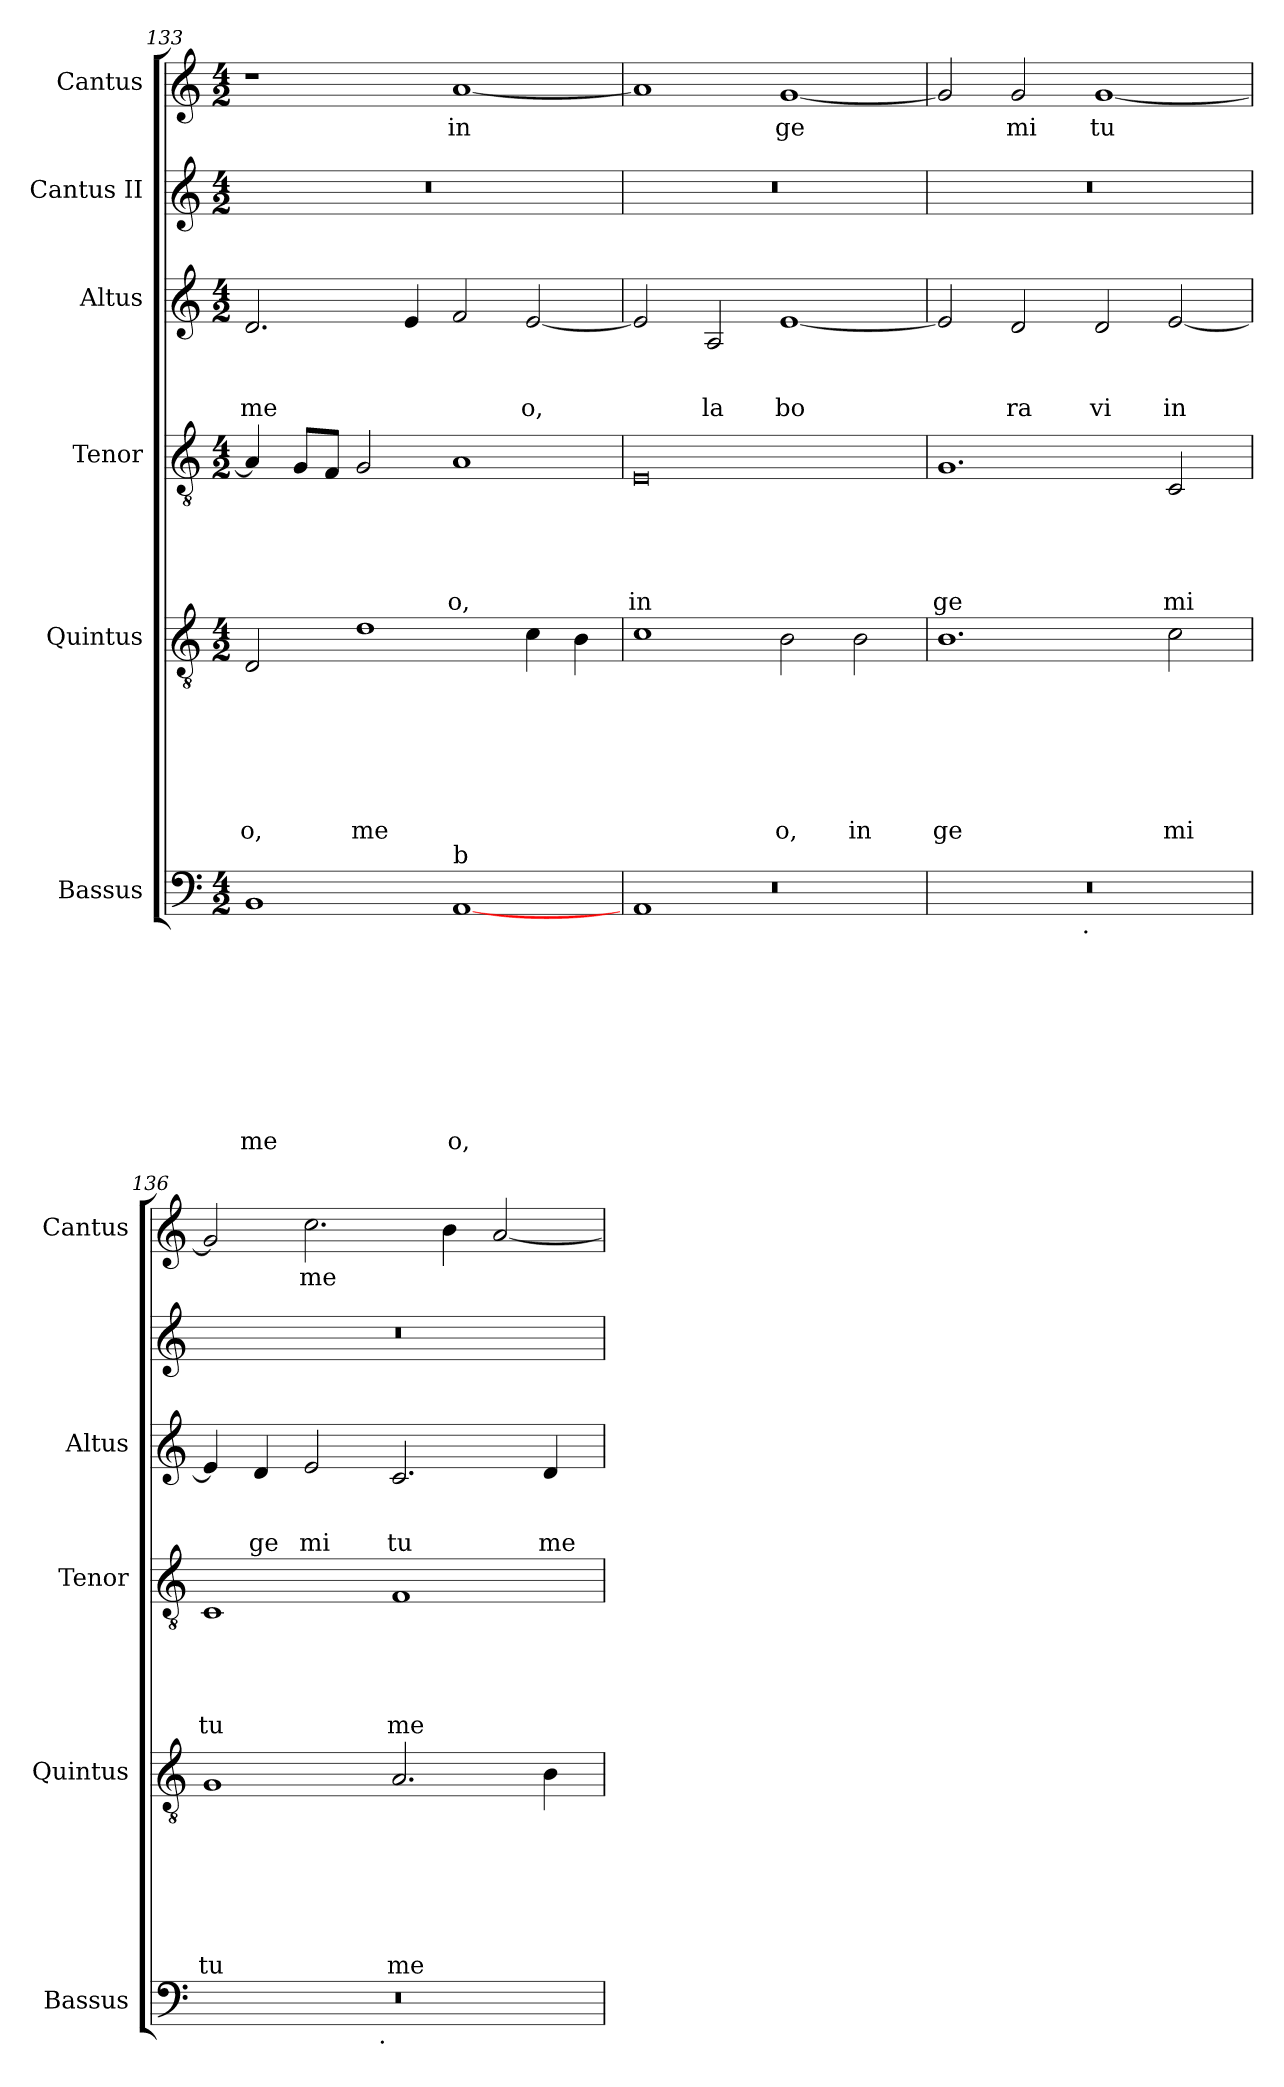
**kern	**text	**text	**text	**text	**text	**text	**text	**text	**text	**kern	**text	**text	**text	**text	**text	**text	**text	**kern	**text	**text	**text	**text	**text	**kern	**text	**text	**text	**kern	**kern	**text
*part6	*part6	*part6	*part6	*part6	*part6	*part6	*part6	*part6	*part6	*part5	*part5	*part5	*part5	*part5	*part5	*part5	*part5	*part4	*part4	*part4	*part4	*part4	*part4	*part3	*part3	*part3	*part3	*part2	*part1	*part1
*staff6	*staff6	*staff6	*staff6	*staff6	*staff6	*staff6	*staff6	*staff6	*staff6	*staff5	*staff5	*staff5	*staff5	*staff5	*staff5	*staff5	*staff5	*staff4	*staff4	*staff4	*staff4	*staff4	*staff4	*staff3	*staff3	*staff3	*staff3	*staff2	*staff1	*staff1
*I"Bassus	*	*	*	*	*	*	*	*	*	*I"Quintus	*	*	*	*	*	*	*	*I"Tenor	*	*	*	*	*	*I"Altus	*	*	*	*I"Cantus II	*I"Cantus	*
*I'Bassus	*	*	*	*	*	*	*	*	*	*I'Quintus	*	*	*	*	*	*	*	*I'Tenor	*	*	*	*	*	*I'Altus	*	*	*	*	*I'Cantus	*
*clefF4	*	*	*	*	*	*	*	*	*	*clefGv2	*	*	*	*	*	*	*	*clefGv2	*	*	*	*	*	*clefG2	*	*	*	*clefG2	*clefG2	*
*k[]	*	*	*	*	*	*	*	*	*	*k[]	*	*	*	*	*	*	*	*k[]	*	*	*	*	*	*k[]	*	*	*	*k[]	*k[]	*
*C:	*	*	*	*	*	*	*	*	*	*C:	*	*	*	*	*	*	*	*C:	*	*	*	*	*	*C:	*	*	*	*C:	*C:	*
*M4/2	*	*	*	*	*	*	*	*	*	*M4/2	*	*	*	*	*	*	*	*M4/2	*	*	*	*	*	*M4/2	*	*	*	*M4/2	*M4/2	*
=133	=133	=133	=133	=133	=133	=133	=133	=133	=133	=133	=133	=133	=133	=133	=133	=133	=133	=133	=133	=133	=133	=133	=133	=133	=133	=133	=133	=133	=133	=133
!	!	!	!	!	!	!	!	!	!LO:LY:b	!	!	!	!	!	!	!	!LO:LY:b	!	!	!	!	!	!	!	!	!	!LO:LY:b	!	!	!
1BB	.	.	.	.	.	.	.	.	me	2D/	.	.	.	.	.	.	o,	4A/]	.	.	.	.	.	2.d/	.	.	me	0r	1r	.
.	.	.	.	.	.	.	.	.	.	.	.	.	.	.	.	.	.	8G/L	.	.	.	.	.	.	.	.	.	.	.	.
.	.	.	.	.	.	.	.	.	.	.	.	.	.	.	.	.	.	8F/J	.	.	.	.	.	.	.	.	.	.	.	.
!	!	!	!	!	!	!	!	!	!	!	!	!	!	!	!	!	!LO:LY:b	!	!	!	!	!	!	!	!	!	!	!	!	!
.	.	.	.	.	.	.	.	.	.	1d	.	.	.	.	.	.	me	2G/	.	.	.	.	.	.	.	.	.	.	.	.
.	.	.	.	.	.	.	.	.	.	.	.	.	.	.	.	.	.	.	.	.	.	.	.	4e/	.	.	.	.	.	.
!LO:TX:a:t=b	!	!	!	!	!	!	!	!	!	!	!	!	!	!	!	!	!	!	!	!	!	!	!	!	!	!	!	!	!	!
!	!	!	!	!	!	!	!	!	!LO:LY:b	!	!	!	!	!	!	!	!	!	!	!	!	!	!LO:LY:b	!	!	!	!	!	!	!LO:LY:b
[<1AA	.	.	.	.	.	.	.	.	o,	.	.	.	.	.	.	.	.	1A	.	.	.	.	o,	2f/	.	.	.	.	[<1a	in
!	!	!	!	!	!	!	!	!	!	!	!	!	!	!	!	!	!	!	!	!	!	!	!	!	!	!	!LO:LY:b	!	!	!
.	.	.	.	.	.	.	.	.	.	4c\	.	.	.	.	.	.	.	.	.	.	.	.	.	[<2e/	.	.	o,	.	.	.
.	.	.	.	.	.	.	.	.	.	4B\	.	.	.	.	.	.	.	.	.	.	.	.	.	.	.	.	.	.	.	.
=134	=134	=134	=134	=134	=134	=134	=134	=134	=134	=134	=134	=134	=134	=134	=134	=134	=134	=134	=134	=134	=134	=134	=134	=134	=134	=134	=134	=134	=134	=134
*^	*	*	*	*	*	*	*	*	*	*	*	*	*	*	*	*	*	*	*	*	*	*	*	*	*	*	*	*	*	*
*	*^	*	*	*	*	*	*	*	*	*	*	*	*	*	*	*	*	*	*	*	*	*	*	*	*	*	*	*	*	*	*
!	!	!LO:N:vis=1	!	!	!	!	!	!	!	!	!	!	!	!	!	!	!	!	!	!	!	!	!	!	!LO:LY:b	!	!	!	!	!	!	!
0ryy	1AA	0r	.	.	.	.	.	.	.	.	.	1c	.	.	.	.	.	.	.	0E	.	.	.	.	in	2e/]	.	.	.	0r	1a]	.
!	!	!	!	!	!	!	!	!	!	!	!	!	!	!	!	!	!	!	!	!	!	!	!	!	!	!	!	!	!LO:LY:b	!	!	!
.	.	.	.	.	.	.	.	.	.	.	.	.	.	.	.	.	.	.	.	.	.	.	.	.	.	2A/	.	.	la	.	.	.
!	!	!	!	!	!	!	!	!	!	!	!	!	!	!	!	!	!	!	!LO:LY:b	!	!	!	!	!	!	!	!	!	!LO:LY:b	!	!	!LO:LY:b
.	1ryy	.	.	.	.	.	.	.	.	.	.	2B\	.	.	.	.	.	.	o,	.	.	.	.	.	.	[<1e	.	.	bo	.	[<1g	ge
!	!	!	!	!	!	!	!	!	!	!	!	!	!	!	!	!	!	!	!LO:LY:b	!	!	!	!	!	!	!	!	!	!	!	!	!
.	.	.	.	.	.	.	.	.	.	.	.	2B\	.	.	.	.	.	.	in	.	.	.	.	.	.	.	.	.	.	.	.	.
*v	*v	*v	*	*	*	*	*	*	*	*	*	*	*	*	*	*	*	*	*	*	*	*	*	*	*	*	*	*	*	*	*	*
=135	=135	=135	=135	=135	=135	=135	=135	=135	=135	=135	=135	=135	=135	=135	=135	=135	=135	=135	=135	=135	=135	=135	=135	=135	=135	=135	=135	=135	=135	=135
!	!	!	!	!	!	!	!	!	!	!	!	!	!	!	!	!	!LO:LY:b	!	!	!	!	!	!LO:LY:b	!	!	!	!	!	!	!
*^	*	*	*	*	*	*	*	*	*	*	*	*	*	*	*	*	*	*	*	*	*	*	*	*	*	*	*	*	*	*
0r	2ryy	.	.	.	.	.	.	.	.	.	1.B	.	.	.	.	.	.	ge	1.G	.	.	.	.	ge	2e/]	.	.	.	0r	2g/]	.
!	!	!	!	!	!	!	!	!	!	!	!	!	!	!	!	!	!	!	!	!	!	!	!	!	!	!	!	!LO:LY:b	!	!	!LO:LY:b
.	4...ryy	.	.	.	.	.	.	.	.	.	.	.	.	.	.	.	.	.	.	.	.	.	.	.	2d/	.	.	ra	.	2g/	mi
!	!LO:TX:b:t=.	!	!	!	!	!	!	!	!	!	!	!	!	!	!	!	!	!	!	!	!	!	!	!	!	!	!	!	!	!	!
.	1ryy	.	.	.	.	.	.	.	.	.	.	.	.	.	.	.	.	.	.	.	.	.	.	.	.	.	.	.	.	.	.
!	!	!	!	!	!	!	!	!	!	!	!	!	!	!	!	!	!	!	!	!	!	!	!	!	!	!	!	!LO:LY:b	!	!	!LO:LY:b
.	.	.	.	.	.	.	.	.	.	.	.	.	.	.	.	.	.	.	.	.	.	.	.	.	2d/	.	.	vi	.	[<1g	tu
!	!	!	!	!	!	!	!	!	!	!	!	!	!	!	!	!	!	!LO:LY:b	!	!	!	!	!	!LO:LY:b	!	!	!	!LO:LY:b	!	!	!
.	.	.	.	.	.	.	.	.	.	.	2c\	.	.	.	.	.	.	mi	2C/	.	.	.	.	mi	[<2e/	.	.	in	.	.	.
.	32ryy	.	.	.	.	.	.	.	.	.	.	.	.	.	.	.	.	.	.	.	.	.	.	.	.	.	.	.	.	.	.
=136	=136	=136	=136	=136	=136	=136	=136	=136	=136	=136	=136	=136	=136	=136	=136	=136	=136	=136	=136	=136	=136	=136	=136	=136	=136	=136	=136	=136	=136	=136	=136
!	!	!	!	!	!	!	!	!	!	!	!	!	!	!	!	!	!	!LO:LY:b	!	!	!	!	!	!LO:LY:b	!	!	!	!	!	!	!
0r	2ryy	.	.	.	.	.	.	.	.	.	1G	.	.	.	.	.	.	tu	1C	.	.	.	.	tu	4e/]	.	.	.	0r	2g/]	.
!	!	!	!	!	!	!	!	!	!	!	!	!	!	!	!	!	!	!	!	!	!	!	!	!	!	!	!	!LO:LY:b	!	!	!
.	.	.	.	.	.	.	.	.	.	.	.	.	.	.	.	.	.	.	.	.	.	.	.	.	4d/	.	.	ge	.	.	.
!	!	!	!	!	!	!	!	!	!	!	!	!	!	!	!	!	!	!	!	!	!	!	!	!	!	!	!	!LO:LY:b	!	!	!LO:LY:b
.	4...ryy	.	.	.	.	.	.	.	.	.	.	.	.	.	.	.	.	.	.	.	.	.	.	.	2e/	.	.	mi	.	2.cc\	me
!	!LO:TX:b:t=.	!	!	!	!	!	!	!	!	!	!	!	!	!	!	!	!	!	!	!	!	!	!	!	!	!	!	!	!	!	!
.	1ryy	.	.	.	.	.	.	.	.	.	.	.	.	.	.	.	.	.	.	.	.	.	.	.	.	.	.	.	.	.	.
!	!	!	!	!	!	!	!	!	!	!	!	!	!	!	!	!	!	!LO:LY:b	!	!	!	!	!	!LO:LY:b	!	!	!	!LO:LY:b	!	!	!
.	.	.	.	.	.	.	.	.	.	.	2.A/	.	.	.	.	.	.	me	1F	.	.	.	.	me	2.c/	.	.	tu	.	.	.
.	.	.	.	.	.	.	.	.	.	.	.	.	.	.	.	.	.	.	.	.	.	.	.	.	.	.	.	.	.	4b\	.
.	.	.	.	.	.	.	.	.	.	.	.	.	.	.	.	.	.	.	.	.	.	.	.	.	.	.	.	.	.	[<2a/	.
!	!	!	!	!	!	!	!	!	!	!	!	!	!	!	!	!	!	!	!	!	!	!	!	!	!	!	!	!LO:LY:b	!	!	!
.	.	.	.	.	.	.	.	.	.	.	4B\	.	.	.	.	.	.	.	.	.	.	.	.	.	4d/	.	.	me	.	.	.
.	32ryy	.	.	.	.	.	.	.	.	.	.	.	.	.	.	.	.	.	.	.	.	.	.	.	.	.	.	.	.	.	.
*v	*v	*	*	*	*	*	*	*	*	*	*	*	*	*	*	*	*	*	*	*	*	*	*	*	*	*	*	*	*	*	*
=	=	=	=	=	=	=	=	=	=	=	=	=	=	=	=	=	=	=	=	=	=	=	=	=	=	=	=	=	=	=
*-	*-	*-	*-	*-	*-	*-	*-	*-	*-	*-	*-	*-	*-	*-	*-	*-	*-	*-	*-	*-	*-	*-	*-	*-	*-	*-	*-	*-	*-	*-
